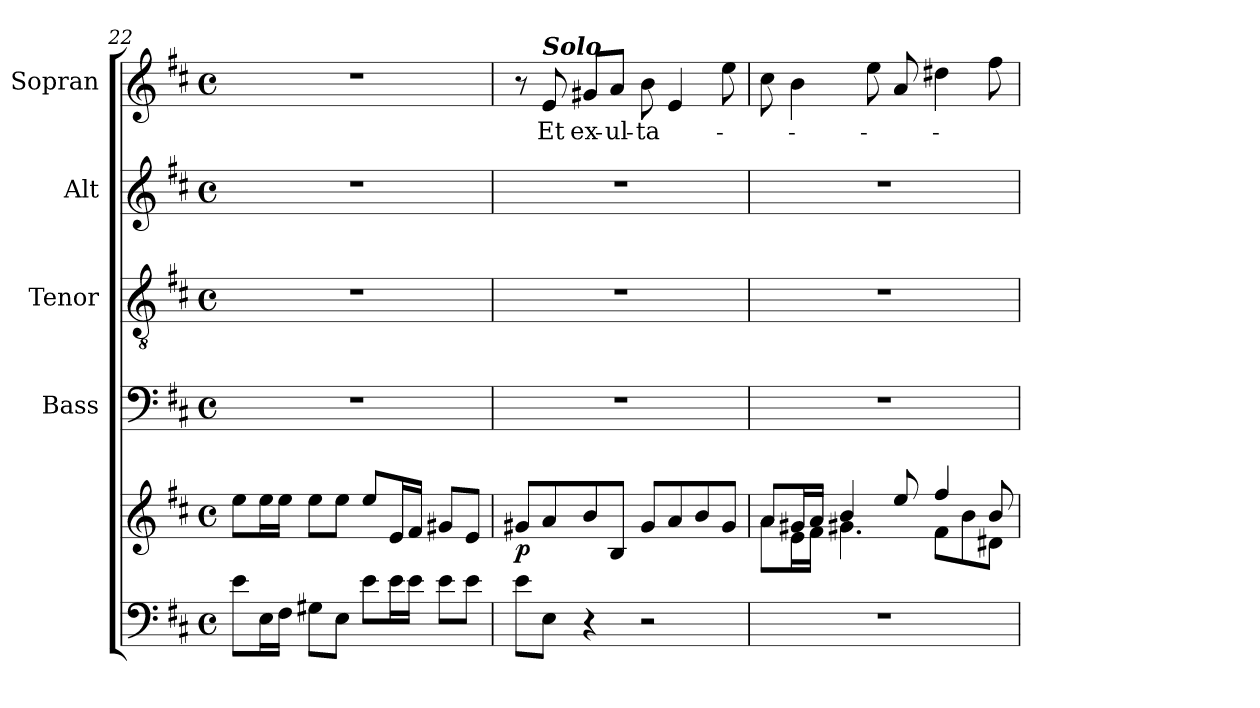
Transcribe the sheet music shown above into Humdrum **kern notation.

**kern	**kern	**dynam	**kern	**kern	**kern	**kern	**text
*part5	*part5	*part5	*part4	*part3	*part2	*part1	*part1
*staff6	*staff5	*staff5/6	*staff4	*staff3	*staff2	*staff1	*staff1
*	*	*	*I"Bass	*I"Tenor	*I"Alt	*I"Sopran	*
*	*	*	*I'B.	*I'T.	*I'A.	*I'S.	*
!!LO:LB:g=z
*clefF4	*clefG2	*	*clefF4	*clefGv2	*clefG2	*clefG2	*
*k[f#c#]	*k[f#c#]	*	*k[f#c#]	*k[f#c#]	*k[f#c#]	*k[f#c#]	*
*D:	*D:	*	*D:	*D:	*D:	*D:	*
*M4/4	*M4/4	*	*M4/4	*M4/4	*M4/4	*M4/4	*
*met(c)	*met(c)	*	*met(c)	*met(c)	*met(c)	*met(c)	*
=22	=22	=22	=22	=22	=22	=22	=22
8e\L	8ee\L	.	1r	1r	1r	1r	.
16E\L	16ee\L	.	.	.	.	.	.
16F#\JJ	16ee\JJ	.	.	.	.	.	.
8G#X\L	8ee\L	.	.	.	.	.	.
8E\J	8ee\J	.	.	.	.	.	.
8e\L	8ee/L	.	.	.	.	.	.
16e\L	16e/L	.	.	.	.	.	.
16e\JJ	16f#/JJ	.	.	.	.	.	.
8e\L	8g#X/L	.	.	.	.	.	.
8e\J	8e/J	.	.	.	.	.	.
=23	=23	=23	=23	=23	=23	=23	=23
!	!	!LO:DY:b	!	!	!	!	!
8e\L	8g#X/L	p	1r	1r	1r	8r	.
!	!	!	!	!	!	!LO:TX:a:Bi:t=Solo	!
!	!	!	!	!	!	!	!LO:LY:b
8E\J	8a/	.	.	.	.	8e/	Et
!	!	!	!	!	!	!	!LO:LY:b
4r	8b/	.	.	.	.	8g#X/L	ex-
!	!	!	!	!	!	!	!LO:LY:b
.	8B/J	.	.	.	.	8a/J	-ul-
!	!	!	!	!	!	!	!LO:LY:b
2r	8g#/L	.	.	.	.	8b\	-ta-
.	8a/	.	.	.	.	4e/	.
.	8b/	.	.	.	.	.	.
.	8g#/J	.	.	.	.	8ee\	.
=24	=24	=24	=24	=24	=24	=24	=24
*	*^	*	*	*	*	*	*
1r	8a/L	8a\L	.	1r	1r	1r	8cc#\	.
.	16g#X/L	16e\L	.	.	.	.	4b\	.
.	16a/JJ	16f#\JJ	.	.	.	.	.	.
.	4b/	4.g#X\	.	.	.	.	.	.
.	.	.	.	.	.	.	8ee\	.
.	8ee/	.	.	.	.	.	8a/	.
.	4ff#/	8f#\L	.	.	.	.	4dd#X\	.
.	.	8b\	.	.	.	.	.	.
.	8b/	8d#X\J	.	.	.	.	8ff#\	.
*	*v	*v	*	*	*	*	*	*
=	=	=	=	=	=	=	=
*-	*-	*-	*-	*-	*-	*-	*-
